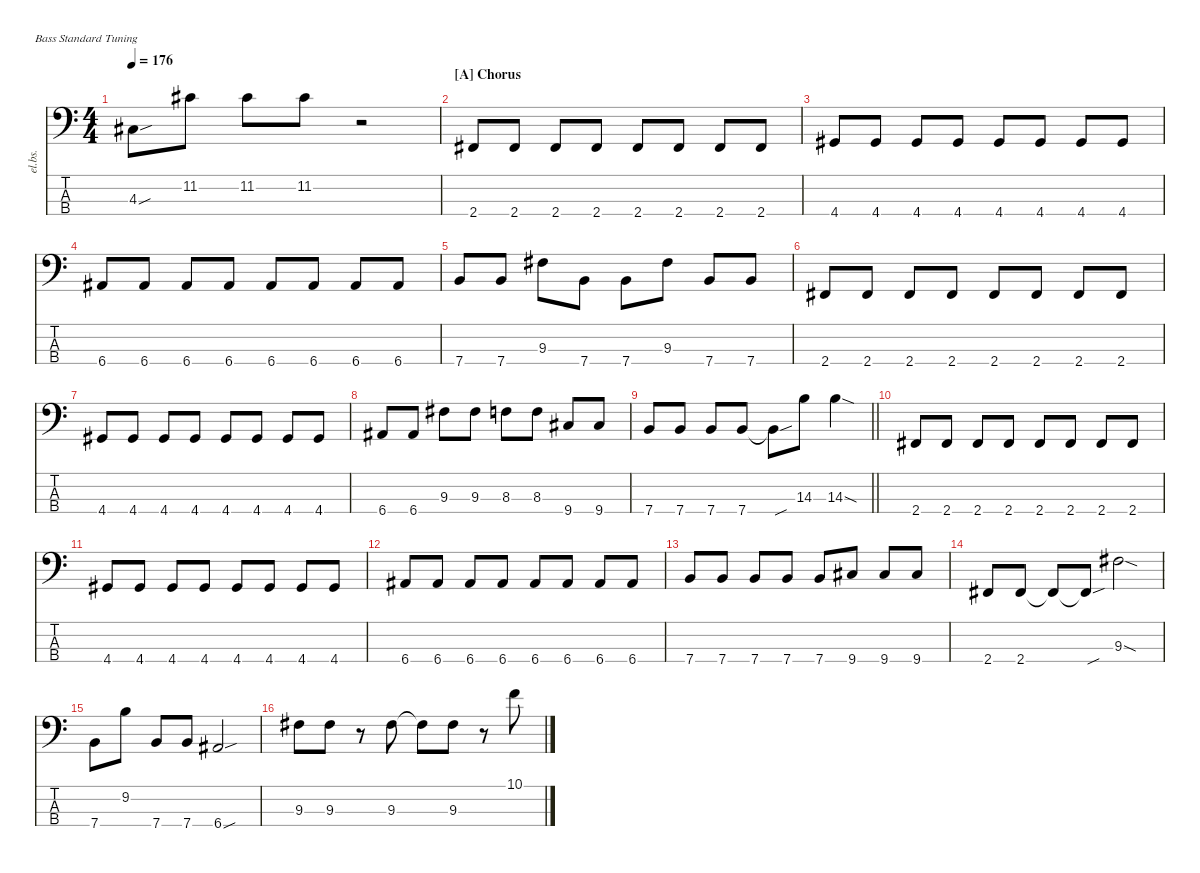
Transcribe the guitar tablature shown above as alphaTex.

\defaultSystemsLayout 4
\hideDynamics
\bracketExtendMode nobrackets
\track ("Electric Bass" "el.bs.") {instrument electricbassfinger}
\staff {score tabs}
\tuning (G2 D2 A1 E1)
\ts (4 4)
\tempo 176
\clef f4
\ks c
4.3{sou t acc #}.8{dy mf beam Down} 11.2{acc #}.8{beam Down} 11.2{acc #}.8{beam Down} 11.2{acc #}.8{beam Down} r.2{beam Down} |
\section ("A" "Chorus")
2.4{acc #}.8{beam Up} 2.4{acc #}.8{beam Up} 2.4{acc #}.8{beam Up} 2.4{acc #}.8{beam Up} 2.4{acc #}.8{beam Up} 2.4{acc #}.8{beam Up} 2.4{acc #}.8{beam Up} 2.4{acc #}.8{beam Up} |
4.4{acc #}.8{beam Up} 4.4{acc #}.8{beam Up} 4.4{acc #}.8{beam Up} 4.4{acc #}.8{beam Up} 4.4{acc #}.8{beam Up} 4.4{acc #}.8{beam Up} 4.4{acc #}.8{beam Up} 4.4{acc #}.8{beam Up} |
6.4{acc #}.8{beam Up} 6.4{acc #}.8{beam Up} 6.4{acc #}.8{beam Up} 6.4{acc #}.8{beam Up} 6.4{acc #}.8{beam Up} 6.4{acc #}.8{beam Up} 6.4{acc #}.8{beam Up} 6.4{acc #}.8{beam Up} |
7.4.8{beam Up} 7.4.8{beam Up} 9.3{acc #}.8{beam Down} 7.4.8{beam Down} 7.4.8{beam Down} 9.3{acc #}.8{beam Down} 7.4.8{beam Up} 7.4.8{beam Up} |
2.4{acc #}.8{beam Up} 2.4{acc #}.8{beam Up} 2.4{acc #}.8{beam Up} 2.4{acc #}.8{beam Up} 2.4{acc #}.8{beam Up} 2.4{acc #}.8{beam Up} 2.4{acc #}.8{beam Up} 2.4{acc #}.8{beam Up} |
4.4{acc #}.8{beam Up} 4.4{acc #}.8{beam Up} 4.4{acc #}.8{beam Up} 4.4{acc #}.8{beam Up} 4.4{acc #}.8{beam Up} 4.4{acc #}.8{beam Up} 4.4{acc #}.8{beam Up} 4.4{acc #}.8{beam Up} |
6.4{acc #}.8{beam Up} 6.4{acc #}.8{beam Up} 9.3{acc #}.8{beam Down} 9.3{acc #}.8{beam Down} 8.3.8{beam Down} 8.3.8{beam Down} 9.4{acc #}.8{beam Up} 9.4{acc #}.8{beam Up} |
\barLineRight lightlight
7.4.8{beam Up} 7.4.8{beam Up} 7.4.8{beam Up} 7.4.8{beam Up} 7.4{sou t}.8{beam Down} 14.3.8{beam Down} 14.3{sod}.4{beam Down} |
2.4{acc #}.8{beam Up} 2.4{acc #}.8{beam Up} 2.4{acc #}.8{beam Up} 2.4{acc #}.8{beam Up} 2.4{acc #}.8{beam Up} 2.4{acc #}.8{beam Up} 2.4{acc #}.8{beam Up} 2.4{acc #}.8{beam Up} |
4.4{acc #}.8{beam Up} 4.4{acc #}.8{beam Up} 4.4{acc #}.8{beam Up} 4.4{acc #}.8{beam Up} 4.4{acc #}.8{beam Up} 4.4{acc #}.8{beam Up} 4.4{acc #}.8{beam Up} 4.4{acc #}.8{beam Up} |
6.4{acc #}.8{beam Up} 6.4{acc #}.8{beam Up} 6.4{acc #}.8{beam Up} 6.4{acc #}.8{beam Up} 6.4{acc #}.8{beam Up} 6.4{acc #}.8{beam Up} 6.4{acc #}.8{beam Up} 6.4{acc #}.8{beam Up} |
7.4.8{beam Up} 7.4.8{beam Up} 7.4.8{beam Up} 7.4.8{beam Up} 7.4.8{beam Up} 9.4{acc #}.8{beam Up} 9.4{acc #}.8{beam Up} 9.4{acc #}.8{beam Up} |
2.4{acc #}.8{beam Up} 2.4{acc #}.8{beam Up} 2.4{t acc #}.8{beam Up} 2.4{sou t acc #}.8{beam Up} 9.3{sod acc #}.2{beam Down} |
7.4.8{beam Down} 9.2.8{beam Down} 7.4.8{beam Up} 7.4.8{beam Up} 6.4{sou acc #}.2{beam Up} |
9.3{acc #}.8{beam Down} 9.3{acc #}.8{beam Down} r.8{beam Down} 9.3{acc #}.8{beam Down} 9.3{t acc #}.8{beam Down} 9.3{acc #}.8{beam Down} r.8{beam Down} 10.1.8{beam Down}
